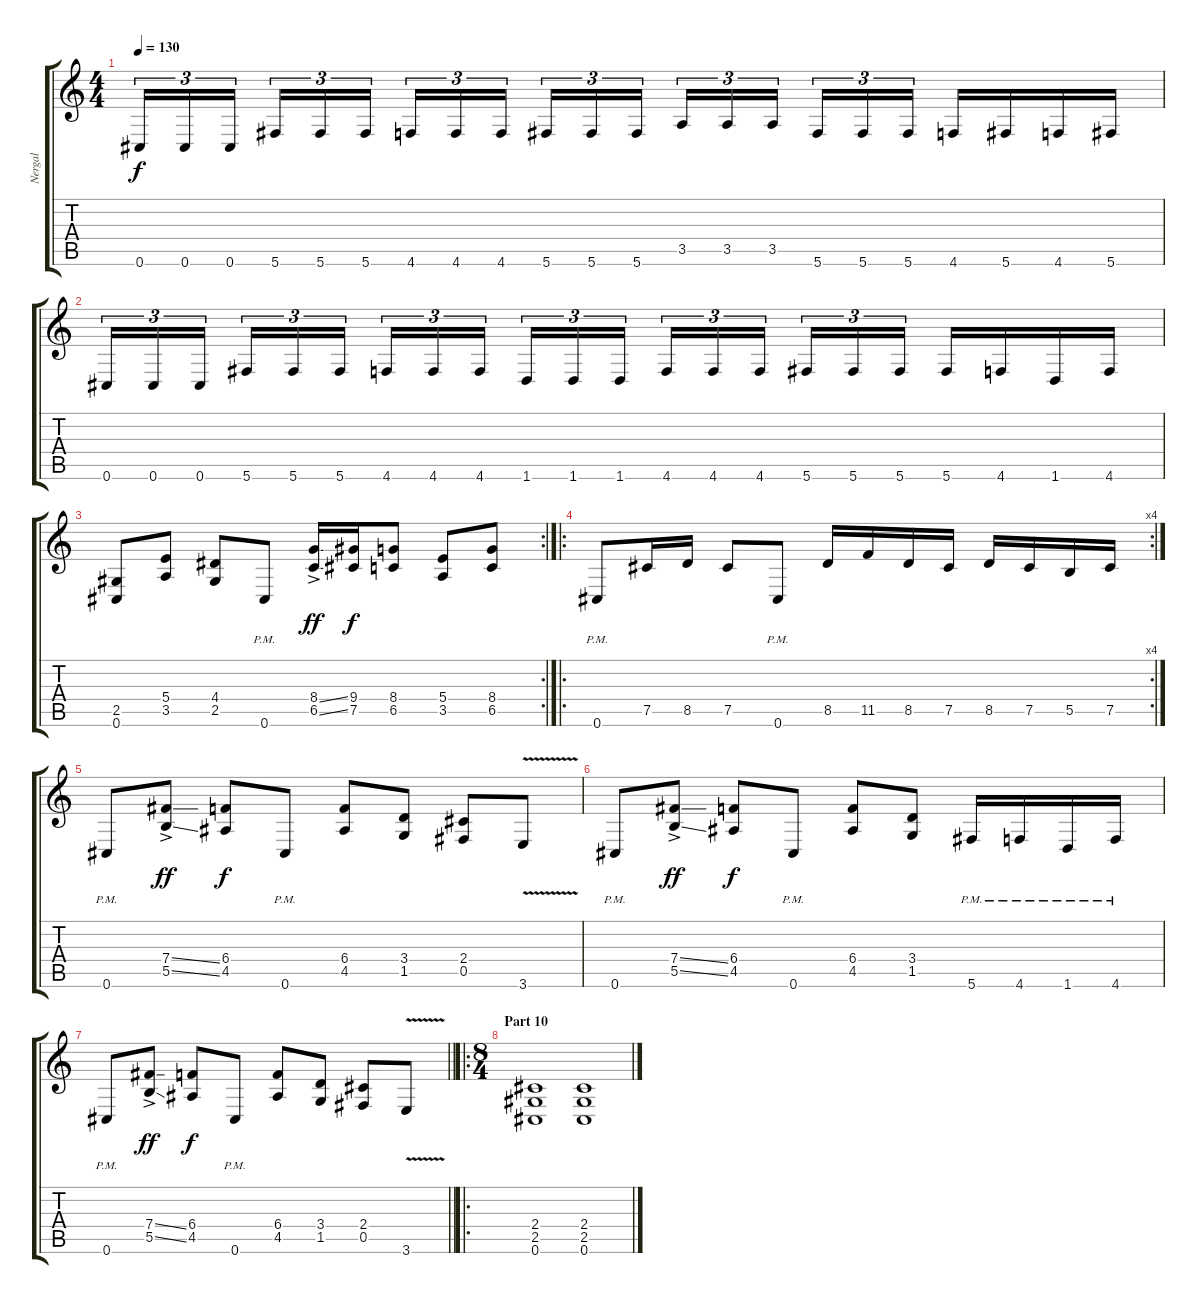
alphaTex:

\track ("Nergal" "Nergal") {instrument distortionguitar}
\staff {score tabs}
\tuning (Db4 Ab3 E3 B2 Gb2 Db2) {hide}
\ts (4 4)
\tempo 130
\clef g2
\ks c
0.6.16{tu (3 2) dy f} 0.6.16{tu (3 2)} 0.6.16{tu (3 2) beam splitsecondary} 5.6.16{tu (3 2)} 5.6.16{tu (3 2)} 5.6.16{tu (3 2)} 4.6.16{tu (3 2)} 4.6.16{tu (3 2)} 4.6.16{tu (3 2) beam splitsecondary} 5.6.16{tu (3 2)} 5.6.16{tu (3 2)} 5.6.16{tu (3 2)} 3.5.16{tu (3 2)} 3.5.16{tu (3 2)} 3.5.16{tu (3 2) beam splitsecondary} 5.6.16{tu (3 2)} 5.6.16{tu (3 2)} 5.6.16{tu (3 2)} 4.6.16 5.6.16 4.6.16 5.6.16 |
0.6.16{tu (3 2)} 0.6.16{tu (3 2)} 0.6.16{tu (3 2) beam splitsecondary} 5.6.16{tu (3 2)} 5.6.16{tu (3 2)} 5.6.16{tu (3 2)} 4.6.16{tu (3 2)} 4.6.16{tu (3 2)} 4.6.16{tu (3 2) beam splitsecondary} 1.6.16{tu (3 2)} 1.6.16{tu (3 2)} 1.6.16{tu (3 2)} 4.6.16{tu (3 2)} 4.6.16{tu (3 2)} 4.6.16{tu (3 2) beam splitsecondary} 5.6.16{tu (3 2)} 5.6.16{tu (3 2)} 5.6.16{tu (3 2)} 5.6.16 4.6.16 1.6.16 4.6.16 |
\rc 2
(2.5 0.6).8 (5.4 3.5).8 (4.4 2.5).8 0.6{pm}.8 (8.4{ss ac} 6.5{ss ac}).16{dy ff} (9.4 7.5).16{dy f} (8.4 6.5).8 (5.4 3.5).8 (8.4 6.5).8 |
\ro
\rc 4
0.6{pm}.8 7.5.16 8.5.16 7.5.8 0.6{pm}.8 8.5.16 11.5.16 8.5.16 7.5.16 8.5.16 7.5.16 5.5.16 7.5.16 |
0.6{pm}.8 (7.4{ss ac} 5.5{ss ac}).8{dy ff} (6.4 4.5).8{dy f} 0.6{pm}.8 (6.4 4.5).8 (3.4 1.5).8 (2.4 0.5).8 3.6{v}.8 |
0.6{pm}.8 (7.4{ss ac} 5.5{ss ac}).8{dy ff} (6.4 4.5).8{dy f} 0.6{pm}.8 (6.4 4.5).8 (3.4 1.5).8 5.6{pm}.16 4.6{pm}.16 1.6{pm}.16 4.6{pm}.16 |
\barLineRight lightlight
0.6{pm}.8 (7.4{ss ac} 5.5{ss ac}).8{dy ff} (6.4 4.5).8{dy f} 0.6{pm}.8 (6.4 4.5).8 (3.4 1.5).8 (2.4 0.5).8 3.6{v}.8 |
\ro
\ts (8 4)
\section ("" "Part 10")
(2.4 2.5 0.6).1 (2.4 2.5 0.6).1
